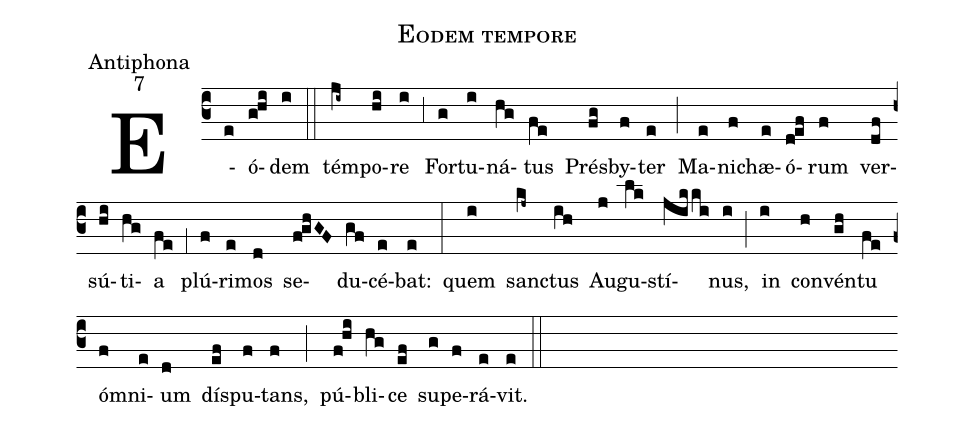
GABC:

name:Eodem tempore;
office-part:Antiphona;
mode:7;
%%
(c3) E(e)ó(g!hi)dem(i) (::)
tém(ji~)po(hi)re(i) (,3) For(g)tu(i)ná(hg)tus(fe) Prés(fg)by(f)ter(e) (;) Ma(e)ni(f)chæ(e)ó(d!ef)rum(f) ver(df)sú(hi)ti(hg)a(fe) (,1) plú(f)ri(e)mos(d) se(f!ghGF)du(gf)cé(e)bat:(e) (:)
quem(i) san(kj~)ctus(ih) Au(j)gu(lk)stí(jikki)nus,(i) (;) in(i) con(h)vén(gh)tu(fe) ó(f)mni(e)um(d) dí(ef)spu(f)tans,(f) (;) pú(f!hi)bli(hg)ce(ef) su(g)pe(f)rá(e)vit.(e) (::)
